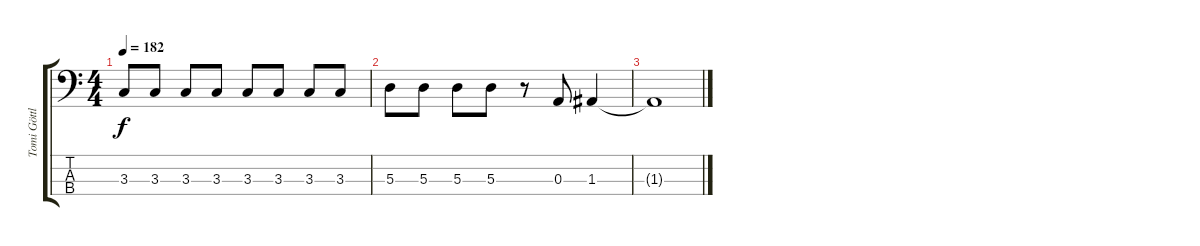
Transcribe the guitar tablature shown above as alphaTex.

\track ("Tomi Göttlich" "Tomi Göttl") {instrument electricbasspick}
\staff {score tabs}
\tuning (G2 D2 A1 E1) {hide}
\ts (4 4)
\tempo 182
\clef f4
\ks c
3.3.8{dy f} 3.3.8 3.3.8 3.3.8 3.3.8 3.3.8 3.3.8 3.3.8 |
5.3.8 5.3.8 5.3.8 5.3.8 r.8 0.3.8 1.3.4 |
1.3{t}.1
